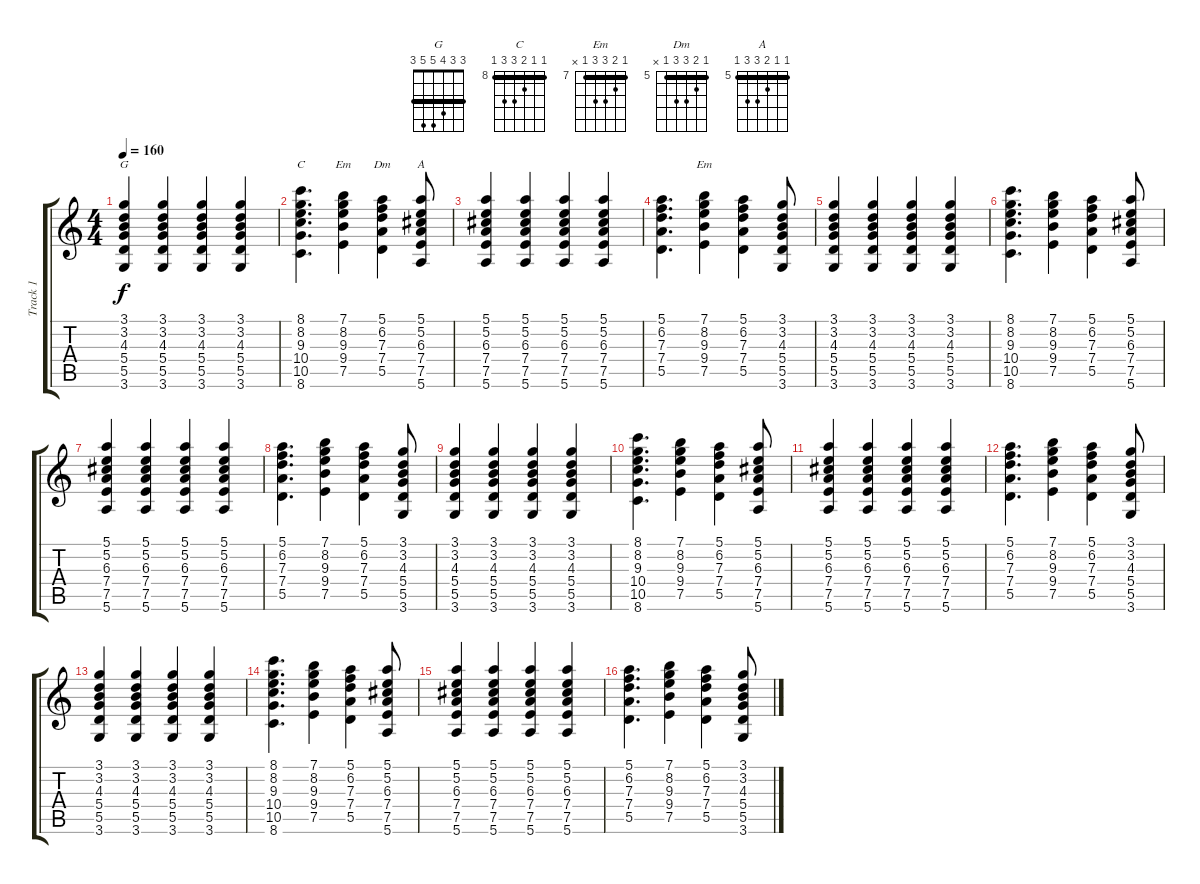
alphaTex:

\track ("Track 1" "Track 1") {instrument acousticguitarnylon}
\staff {score tabs}
\tuning (E4 B3 G3 D3 A2 E2) {hide}
\chord ("G" 3 3 4 5 5 3) {barre 3}
\chord ("C" 8 8 9 10 10 8) {firstfret 8 barre 8}
\chord ("Em" 7 8 9 9 7 0) {firstfret 7 barre 7}
\chord ("Dm" 5 6 7 7 5 x) {firstfret 5 barre 5}
\chord ("A" 5 5 6 7 7 5) {firstfret 5 barre 5}
\chord ("Em" 7 8 9 9 7 x) {firstfret 7 barre 7}
\ts (4 4)
\tempo 160
\clef g2
\ks c
(3.1 3.2 4.3 5.4 5.5 3.6).4{ch "G" dy f} (3.1 3.2 4.3 5.4 5.5 3.6).4 (3.1 3.2 4.3 5.4 5.5 3.6).4 (3.1 3.2 4.3 5.4 5.5 3.6).4 |
(8.1 8.2 9.3 10.4 10.5 8.6).4{d ch "C"} (7.1 8.2 9.3 9.4 7.5).4{ch "Em"} (5.1 6.2 7.3 7.4 5.5).4{ch "Dm"} (5.1 5.2 6.3 7.4 7.5 5.6).8{ch "A"} |
(5.1 5.2 6.3 7.4 7.5 5.6).4 (5.1 5.2 6.3 7.4 7.5 5.6).4 (5.1 5.2 6.3 7.4 7.5 5.6).4 (5.1 5.2 6.3 7.4 7.5 5.6).4 |
(5.1 6.2 7.3 7.4 5.5).4{d} (7.1 8.2 9.3 9.4 7.5).4{ch "Em"} (5.1 6.2 7.3 7.4 5.5).4 (3.1 3.2 4.3 5.4 5.5 3.6).8 |
(3.1 3.2 4.3 5.4 5.5 3.6).4 (3.1 3.2 4.3 5.4 5.5 3.6).4 (3.1 3.2 4.3 5.4 5.5 3.6).4 (3.1 3.2 4.3 5.4 5.5 3.6).4 |
(8.1 8.2 9.3 10.4 10.5 8.6).4{d} (7.1 8.2 9.3 9.4 7.5).4 (5.1 6.2 7.3 7.4 5.5).4 (5.1 5.2 6.3 7.4 7.5 5.6).8 |
(5.1 5.2 6.3 7.4 7.5 5.6).4 (5.1 5.2 6.3 7.4 7.5 5.6).4 (5.1 5.2 6.3 7.4 7.5 5.6).4 (5.1 5.2 6.3 7.4 7.5 5.6).4 |
(5.1 6.2 7.3 7.4 5.5).4{d} (7.1 8.2 9.3 9.4 7.5).4 (5.1 6.2 7.3 7.4 5.5).4 (3.1 3.2 4.3 5.4 5.5 3.6).8 |
(3.1 3.2 4.3 5.4 5.5 3.6).4 (3.1 3.2 4.3 5.4 5.5 3.6).4 (3.1 3.2 4.3 5.4 5.5 3.6).4 (3.1 3.2 4.3 5.4 5.5 3.6).4 |
(8.1 8.2 9.3 10.4 10.5 8.6).4{d} (7.1 8.2 9.3 9.4 7.5).4 (5.1 6.2 7.3 7.4 5.5).4 (5.1 5.2 6.3 7.4 7.5 5.6).8 |
(5.1 5.2 6.3 7.4 7.5 5.6).4 (5.1 5.2 6.3 7.4 7.5 5.6).4 (5.1 5.2 6.3 7.4 7.5 5.6).4 (5.1 5.2 6.3 7.4 7.5 5.6).4 |
(5.1 6.2 7.3 7.4 5.5).4{d} (7.1 8.2 9.3 9.4 7.5).4 (5.1 6.2 7.3 7.4 5.5).4 (3.1 3.2 4.3 5.4 5.5 3.6).8 |
(3.1 3.2 4.3 5.4 5.5 3.6).4 (3.1 3.2 4.3 5.4 5.5 3.6).4 (3.1 3.2 4.3 5.4 5.5 3.6).4 (3.1 3.2 4.3 5.4 5.5 3.6).4 |
(8.1 8.2 9.3 10.4 10.5 8.6).4{d} (7.1 8.2 9.3 9.4 7.5).4 (5.1 6.2 7.3 7.4 5.5).4 (5.1 5.2 6.3 7.4 7.5 5.6).8 |
(5.1 5.2 6.3 7.4 7.5 5.6).4 (5.1 5.2 6.3 7.4 7.5 5.6).4 (5.1 5.2 6.3 7.4 7.5 5.6).4 (5.1 5.2 6.3 7.4 7.5 5.6).4 |
(5.1 6.2 7.3 7.4 5.5).4{d} (7.1 8.2 9.3 9.4 7.5).4 (5.1 6.2 7.3 7.4 5.5).4 (3.1 3.2 4.3 5.4 5.5 3.6).8
